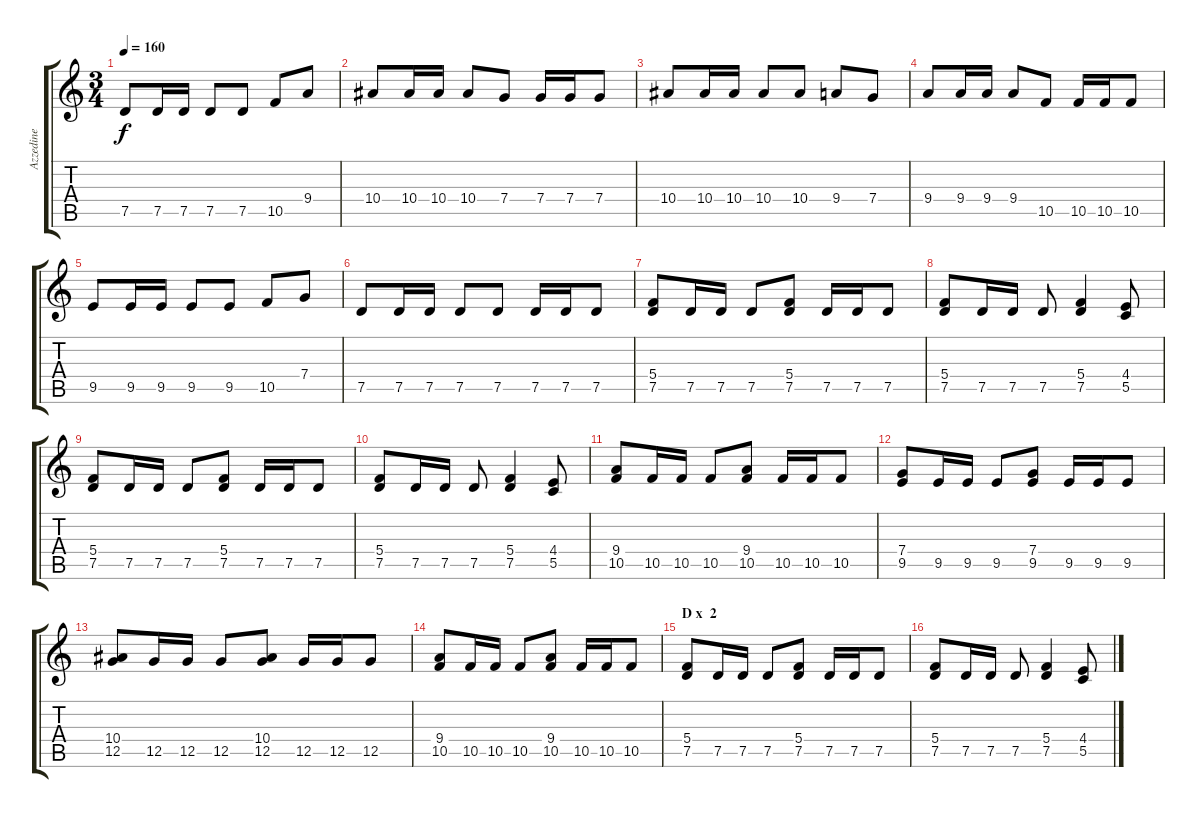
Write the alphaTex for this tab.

\track ("Azzedine" "Azzedine") {instrument distortionguitar}
\staff {score tabs}
\tuning (D4 A3 F3 C3 G2 D2) {hide}
\ts (3 4)
\tempo 160
\clef g2
\ks c
7.5.8{dy f} 7.5.16 7.5.16 7.5.8 7.5.8 10.5.8 9.4.8 |
10.4.8 10.4.16 10.4.16 10.4.8 7.4.8 7.4.16 7.4.16 7.4.8 |
10.4.8 10.4.16 10.4.16 10.4.8 10.4.8 9.4.8 7.4.8 |
9.4.8 9.4.16 9.4.16 9.4.8 10.5.8 10.5.16 10.5.16 10.5.8 |
9.5.8 9.5.16 9.5.16 9.5.8 9.5.8 10.5.8 7.4.8 |
7.5.8 7.5.16 7.5.16 7.5.8 7.5.8 7.5.16 7.5.16 7.5.8 |
(5.4 7.5).8 7.5.16 7.5.16 7.5.8 (5.4 7.5).8 7.5.16 7.5.16 7.5.8 |
(5.4 7.5).8 7.5.16 7.5.16 7.5.8 (5.4 7.5).4 (4.4 5.5).8 |
(5.4 7.5).8 7.5.16 7.5.16 7.5.8 (5.4 7.5).8 7.5.16 7.5.16 7.5.8 |
(5.4 7.5).8 7.5.16 7.5.16 7.5.8 (5.4 7.5).4 (4.4 5.5).8 |
(9.4 10.5).8 10.5.16 10.5.16 10.5.8 (9.4 10.5).8 10.5.16 10.5.16 10.5.8 |
(7.4 9.5).8 9.5.16 9.5.16 9.5.8 (7.4 9.5).8 9.5.16 9.5.16 9.5.8 |
(10.4 12.5).8 12.5.16 12.5.16 12.5.8 (10.4 12.5).8 12.5.16 12.5.16 12.5.8 |
(9.4 10.5).8 10.5.16 10.5.16 10.5.8 (9.4 10.5).8 10.5.16 10.5.16 10.5.8 |
\section ("" "D x  2")
(5.4 7.5).8 7.5.16 7.5.16 7.5.8 (5.4 7.5).8 7.5.16 7.5.16 7.5.8 |
(5.4 7.5).8 7.5.16 7.5.16 7.5.8 (5.4 7.5).4 (4.4 5.5).8
